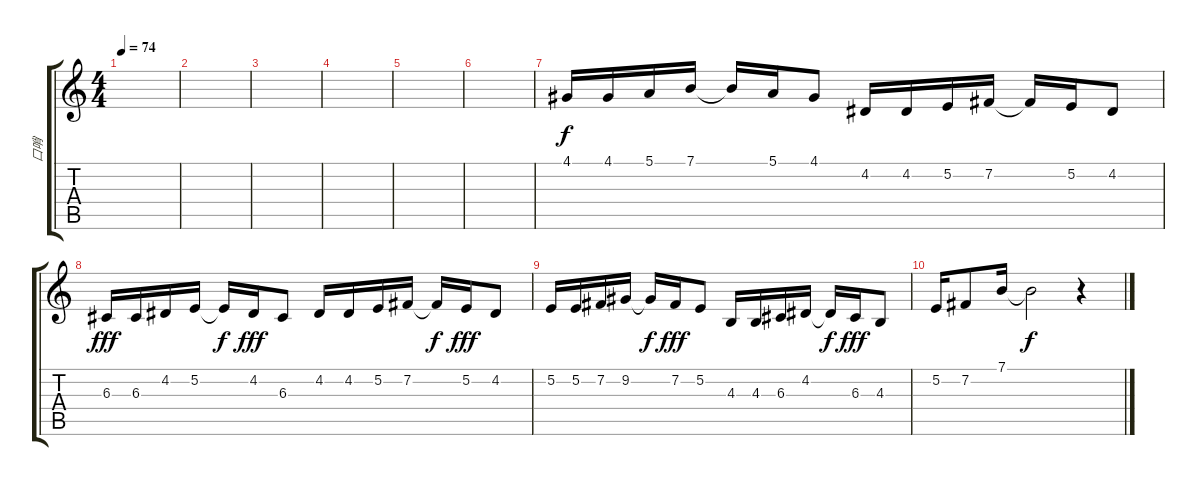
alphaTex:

\track ("口哨" "口哨") {instrument sitar}
\staff {score tabs}
\tuning (E4 B3 G3 D3 A2 E2) {hide}
\ts (4 4)
\tempo 74
\clef g2
\ks c
|
|
|
|
|
|
4.1.16 4.1.16 5.1.16 7.1.16 7.1{t}.16 5.1.16 4.1.8 4.2.16 4.2.16 5.2.16 7.2.16 7.2{t}.16 5.2.16 4.2.8 |
6.3.16{dy fff} 6.3.16 4.2.16 5.2.16 5.2{t}.16{dy f} 4.2.16{dy fff} 6.3.8 4.2.16 4.2.16 5.2.16 7.2.16 7.2{t}.16{dy f} 5.2.16{dy fff} 4.2.8 |
5.2.16 5.2.16 7.2.16 9.2.16 9.2{t}.16{dy f} 7.2.16{dy fff} 5.2.8 4.3.16 4.3.16 6.3.16 4.2.16 4.2{t}.16{dy f} 6.3.16{dy fff} 4.3.8 |
5.2.16 7.2.8 7.1.16 7.1{t}.2{dy f} r.4
